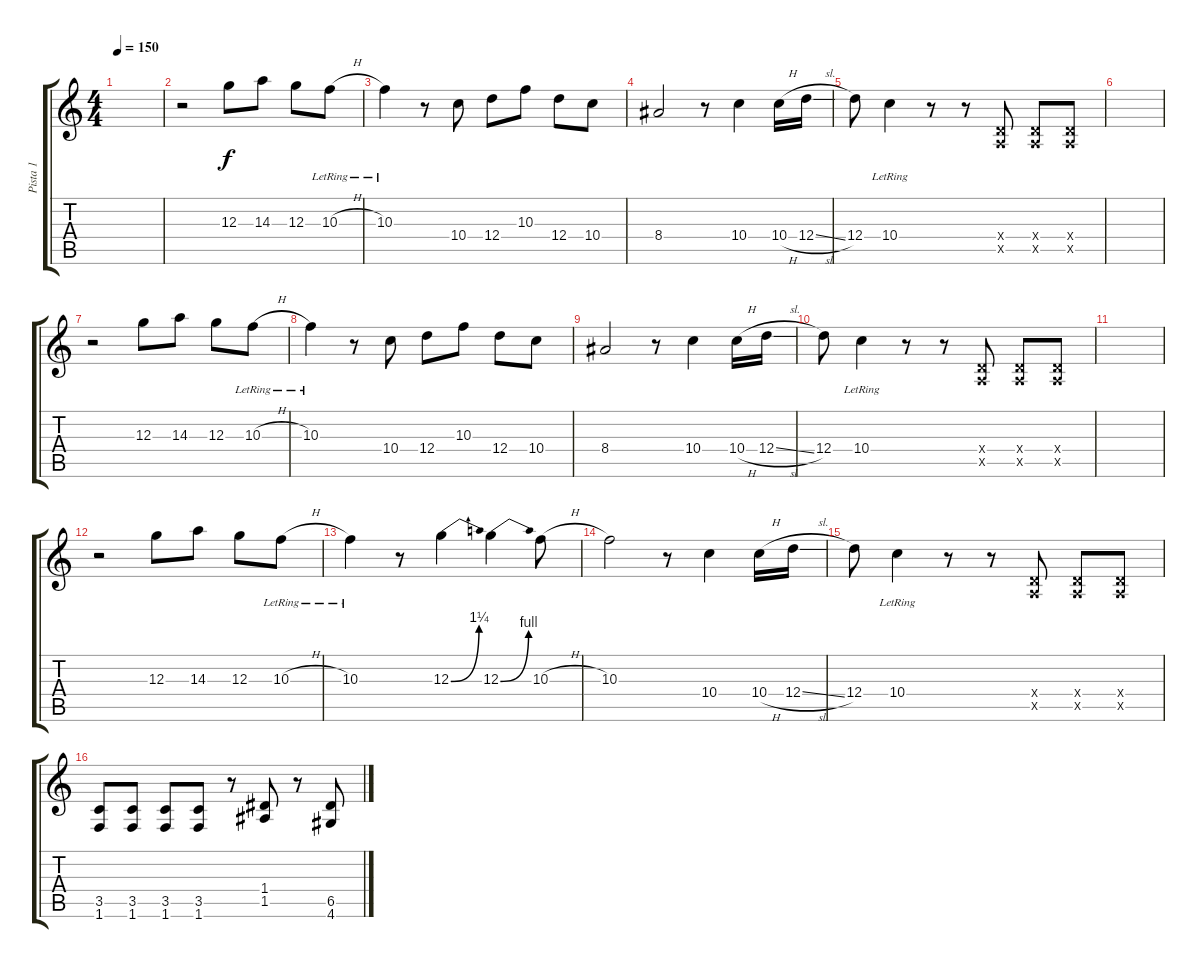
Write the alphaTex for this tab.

\track ("Pista 1" "Pista 1") {instrument overdrivenguitar}
\staff {score tabs}
\tuning (E4 B3 G3 D3 A2 E2) {hide}
\ts (4 4)
\tempo 150
\clef g2
\ks c
|
r.2 12.3.8 14.3.8 12.3.8 10.3{h lr}.8 |
10.3{lr}.4 r.8 10.4.8 12.4.8 10.3.8 12.4.8 10.4.8 |
8.4.2 r.8 10.4.4 10.4{h}.16 12.4{sl}.16 |
12.4.8 10.4{lr}.4 r.8 r.8 (0.4{x} 0.5{x}).8 (0.4{x} 0.5{x}).8 (0.4{x} 0.5{x}).8 |
|
r.2 12.3.8 14.3.8 12.3.8 10.3{h lr}.8 |
10.3{lr}.4 r.8 10.4.8 12.4.8 10.3.8 12.4.8 10.4.8 |
8.4.2 r.8 10.4.4 10.4{h}.16 12.4{sl}.16 |
12.4.8 10.4{lr}.4 r.8 r.8 (0.4{x} 0.5{x}).8 (0.4{x} 0.5{x}).8 (0.4{x} 0.5{x}).8 |
|
r.2 12.3.8 14.3.8 12.3.8 10.3{h lr}.8 |
10.3{lr}.4 r.8 12.3{be (bend 0 0 60 5)}.4 12.3{be (bend 0 0 60 4)}.4 10.3{h}.8 |
10.3.2 r.8 10.4.4 10.4{h}.16 12.4{sl}.16 |
12.4.8 10.4{lr}.4 r.8 r.8 (0.4{x} 0.5{x}).8 (0.4{x} 0.5{x}).8 (0.4{x} 0.5{x}).8 |
(3.5 1.6).8 (3.5 1.6).8 (3.5 1.6).8 (3.5 1.6).8 r.8 (1.4 1.5).8 r.8 (6.5 4.6).8
